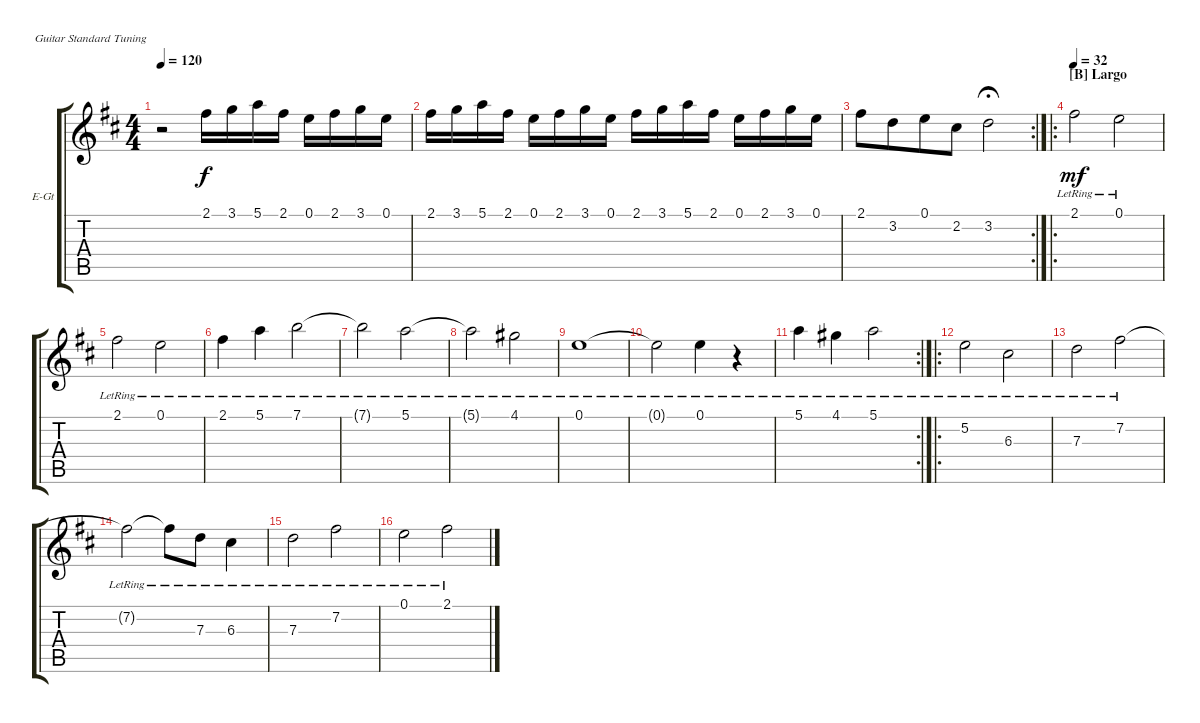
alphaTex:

\defaultSystemsLayout 4
\bracketExtendMode groupsimilarinstruments
\firstSystemTrackNameOrientation horizontal
\otherSystemsTrackNameOrientation horizontal
\track ("Electric Guitar" "E-Gt") {instrument electricguitarclean}
\staff {score tabs}
\tuning (E4 B3 G3 D3 A2 E2)
\ts (4 4)
\tempo 120
\clef g2
\ks d
r.2{dy f} 2.1.16 3.1.16 5.1.16 2.1.16 0.1.16 2.1.16 3.1.16 0.1.16 |
2.1.16 3.1.16 5.1.16 2.1.16 0.1.16 2.1.16 3.1.16 0.1.16 2.1.16 3.1.16 5.1.16 2.1.16 0.1.16 2.1.16 3.1.16 0.1.16 |
\rc 2
2.1.8{beam merge} 3.2.8{beam merge} 0.1.8{beam merge} 2.2.8 3.2.2{fermata (medium 0.5)} |
\ro
\section ("B" "Largo")
\tempo 32
2.1{lr}.2{dy mf} 0.1{lr}.2 |
2.1{lr}.2 0.1{lr}.2 |
2.1{lr}.4 5.1{lr}.4 7.1{lr}.2 |
7.1{lr t}.2 5.1{lr}.2 |
5.1{lr t}.2 4.1{lr}.2 |
0.1{lr}.1 |
0.1{lr t}.2 0.1{lr}.4 r.4 |
\rc 2
5.1{lr}.4 4.1{lr}.4 5.1{lr}.2 |
\ro
5.2{lr}.2 6.3{lr}.2 |
7.3{lr}.2 7.2{lr}.2 |
7.2{lr t}.2 7.2{lr t}.8 7.3{lr}.8 6.3{lr}.4 |
7.3{lr}.2 7.2{lr}.2 |
0.1{lr}.2 2.1{lr}.2
